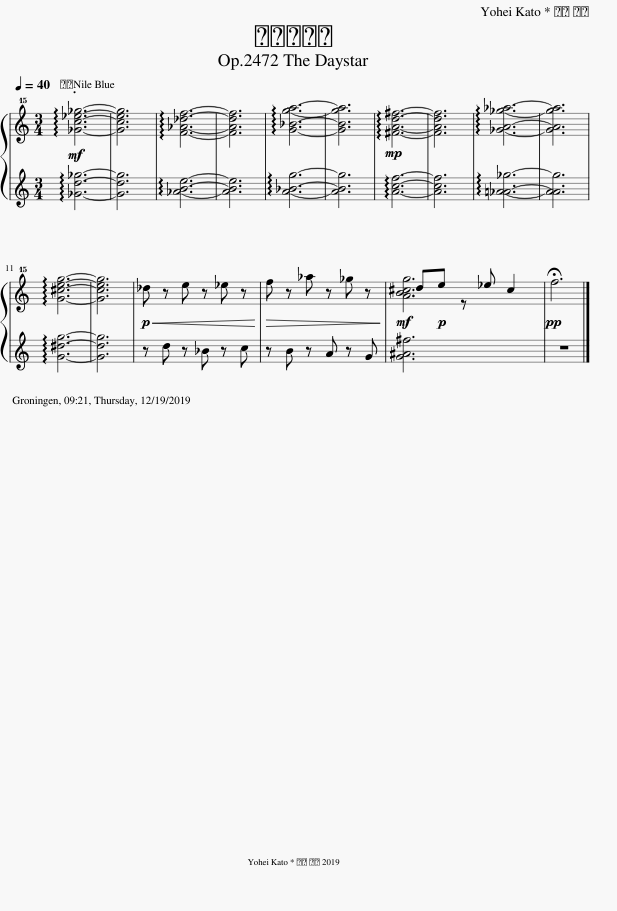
X:1
%%score { ( 1 3 ) | 2 }
L:1/8
Q:1/4=40
M:3/4
I:linebreak $
K:C
V:1 treble+15
V:3 treble+15
V:2 treble
V:1
!mf! !arpeggio![_Gc_e_g]6- | [Gceg]6 | !arpeggio![F_A_df]6- | [FAdf]6 | !arpeggio![G_Bga]6- | %5
 [GBga]6 |!mp! !arpeggio![^FAd^f]6- | [FAdf]6 | !arpeggio![_GA_g_a]6- | [GAga]6 |$ %10
 !arpeggio![G^ceg]6- | [Gceg]6 |!p!!<(! _d z e z _e z!<)! |!>(! f z _a z _g z!>)! |!mf! [AB^cg]6 | %15
!pp! !fermata!f6 |] %16
V:2
 !arpeggio![_Gd_g]6- | [Gdg]6 | !arpeggio![_ABe]6- | [ABe]6 | !arpeggio![A_Bg]6- | %5
 [ABg]6 | !arpeggio![Acf]6- | [Acf]6 | !arpeggio![_A=A_g]6- | [AAg]6 |$ %10
 !arpeggio![G^dg]6- | [Gdg]6 | z d z _B z c | z B z A z G | [G^A^f]6 | %15
 z6 |] %16
V:3
 x6 | x6 | x6 | x6 | x6 | %5
 x6 | x6 | x6 | x6 | x6 |$ %10
 x6 | x6 | x6 | x6 | d!p!e z _e ^c2 | %15
 x6 |] %16
